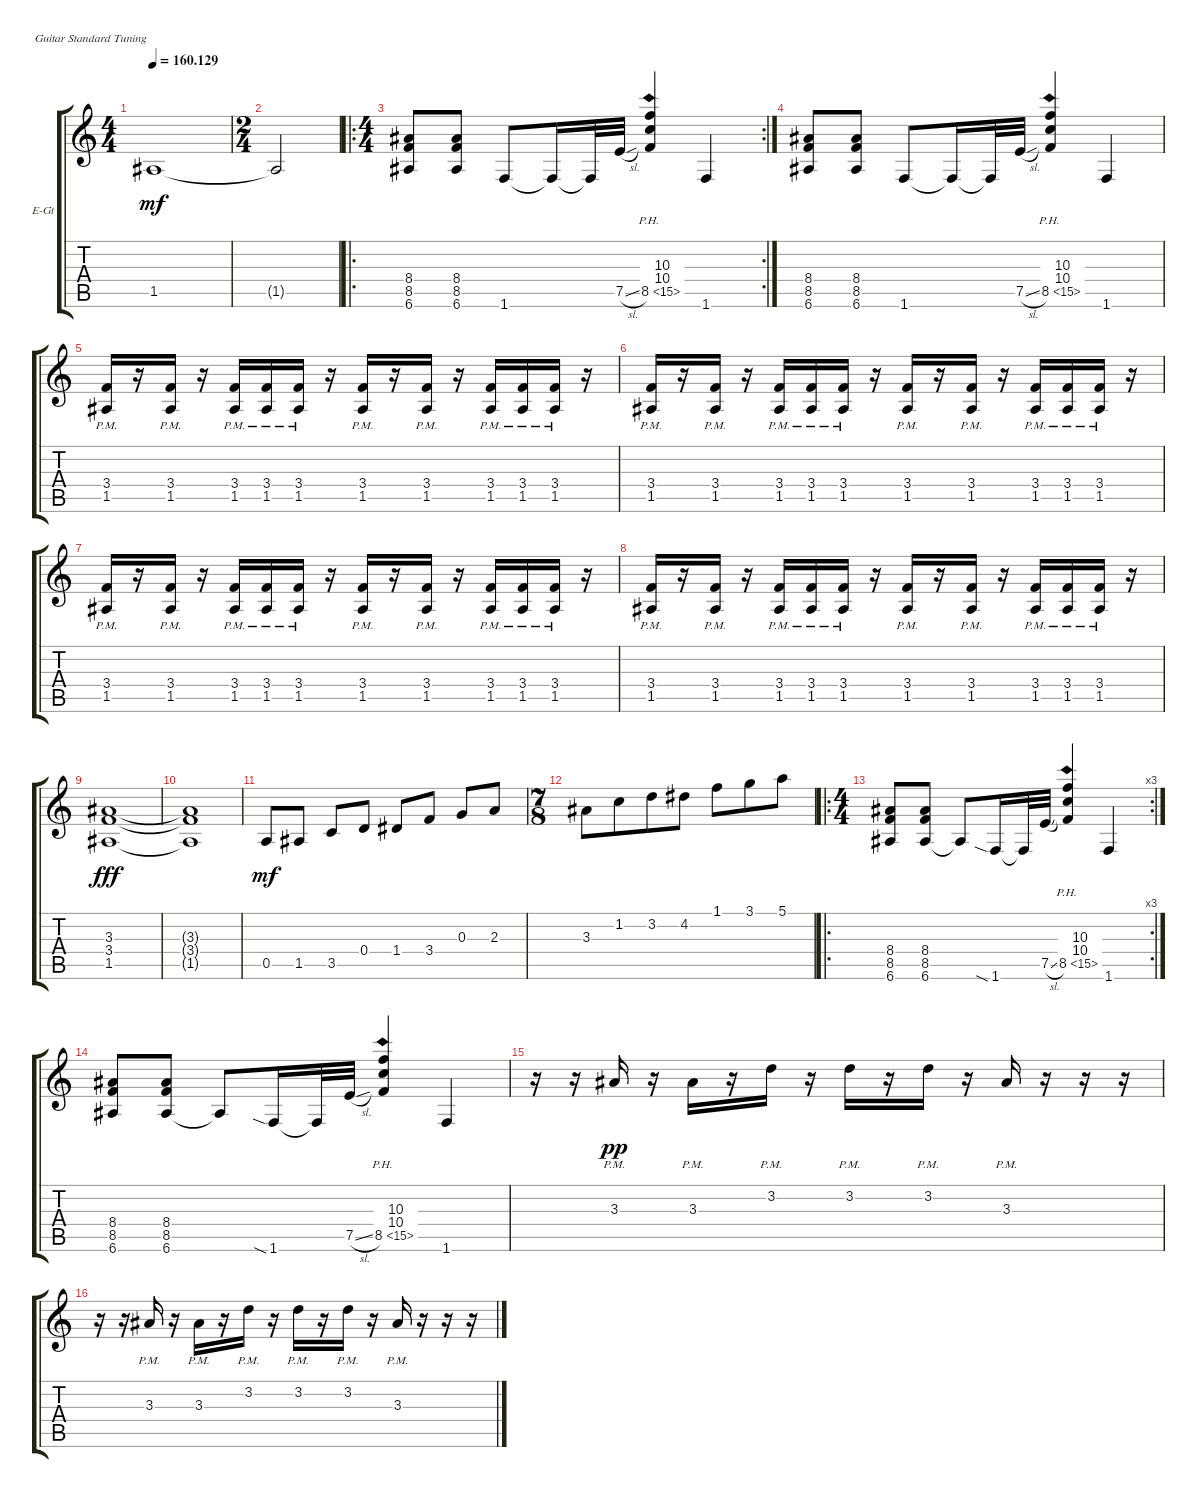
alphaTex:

\defaultSystemsLayout 4
\bracketExtendMode groupsimilarinstruments
\firstSystemTrackNameOrientation horizontal
\otherSystemsTrackNameOrientation horizontal
\track ("Electric Guitar" "E-Gt") {instrument overdrivenguitar}
\staff {score tabs}
\tuning (E4 B3 G3 D3 A2 E2)
\ts (4 4)
\tempo
160.129
\accidentals auto
\clef g2
\ottava regular
\simile none
\ks c
1.5.1{dy mf} |
\ts (2 4)
1.5{t}.2 |
\ro
\rc 2
\ts (4 4)
(8.5 8.4 6.6).8 (8.5 8.4 6.6).8 1.6.8 1.6{t}.16 1.6{t}.32 7.5{sl}.32 (8.5{ph 7} 10.4 10.3).4 1.6.4 |
(8.5 8.4 6.6).8 (8.5 8.4 6.6).8 1.6.8 1.6{t}.16 1.6{t}.32 7.5{sl}.32 (8.5{ph 7} 10.4 10.3).4 1.6.4 |
(1.5{pm} 3.4).16 r.16 (1.5{pm} 3.4).16 r.16 (1.5{pm} 3.4).16 (1.5{pm} 3.4).16 (1.5{pm} 3.4).16 r.16 (1.5{pm} 3.4).16 r.16 (1.5{pm} 3.4).16 r.16 (1.5{pm} 3.4).16 (1.5{pm} 3.4).16 (1.5{pm} 3.4).16 r.16 |
(1.5{pm} 3.4).16 r.16 (1.5{pm} 3.4).16 r.16 (1.5{pm} 3.4).16 (1.5{pm} 3.4).16 (1.5{pm} 3.4).16 r.16 (1.5{pm} 3.4).16 r.16 (1.5{pm} 3.4).16 r.16 (1.5{pm} 3.4).16 (1.5{pm} 3.4).16 (1.5{pm} 3.4).16 r.16 |
(1.5{pm} 3.4).16 r.16 (1.5{pm} 3.4).16 r.16 (1.5{pm} 3.4).16 (1.5{pm} 3.4).16 (1.5{pm} 3.4).16 r.16 (1.5{pm} 3.4).16 r.16 (1.5{pm} 3.4).16 r.16 (1.5{pm} 3.4).16 (1.5{pm} 3.4).16 (1.5{pm} 3.4).16 r.16 |
(1.5{pm} 3.4).16 r.16 (1.5{pm} 3.4).16 r.16 (1.5{pm} 3.4).16 (1.5{pm} 3.4).16 (1.5{pm} 3.4).16 r.16 (1.5{pm} 3.4).16 r.16 (1.5{pm} 3.4).16 r.16 (1.5{pm} 3.4).16 (1.5{pm} 3.4).16 (1.5{pm} 3.4).16 r.16 |
(1.5 3.4 3.3).1{dy fff} |
(1.5{t} 3.4{t} 3.3{t}).1 |
0.5.8{dy mf} 1.5.8 3.5.8 0.4.8 1.4.8 3.4.8 0.3.8 2.3.8 |
\ts (7 8)
3.3.8 1.2.8 3.2.8 4.2.8 1.1.8 3.1.8 5.1.8 |
\ro
\rc 3
\ts (4 4)
(8.5 8.4 6.6).8 (8.5 8.4 6.6).8 6.6{t}.8 1.6{sia}.16 1.6{t}.32 7.5{sl}.32 (8.5{ph 7} 10.4 10.3).4 1.6.4 |
(8.5 8.4 6.6).8 (8.5 8.4 6.6).8 6.6{t}.8 1.6{sia}.16 1.6{t}.32 7.5{sl}.32 (8.5{ph 7} 10.4 10.3).4 1.6.4 |
r.16 r.16 3.3{pm}.16{dy pp} r.16 3.3{pm}.16 r.16 3.2{pm}.16 r.16 3.2{pm}.16 r.16 3.2{pm}.16 r.16 3.3{pm}.16 r.16 r.16 r.16 |
r.16 r.16 3.3{pm}.16 r.16 3.3{pm}.16 r.16 3.2{pm}.16 r.16 3.2{pm}.16 r.16 3.2{pm}.16 r.16 3.3{pm}.16 r.16 r.16 r.16
